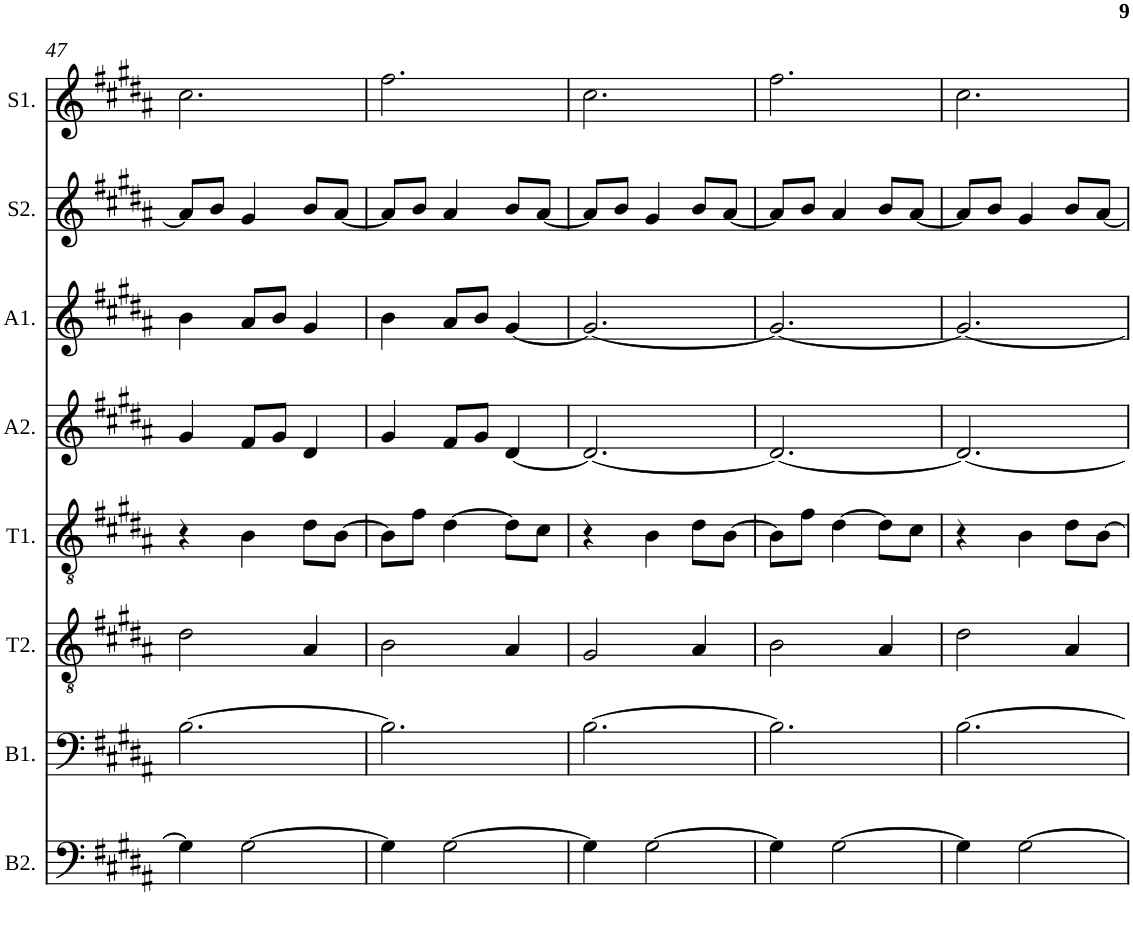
**kern	**kern	**kern	**kern	**kern	**kern	**kern	**kern
*part8	*part7	*part6	*part5	*part4	*part3	*part2	*part1
*staff8	*staff7	*staff6	*staff5	*staff4	*staff3	*staff2	*staff1
*I"Bass 2	*I"Bass 1	*I"Tenor 2	*I"Tenor 1	*I"Alto 2	*I"Alto 1	*I"Soprano 2	*I"Soprano 1
*I'B2.	*I'B1.	*I'T2.	*I'T1.	*I'A2.	*I'A1.	*I'S2.	*I'S1.
!!LO:PB:g=z
*clefF4	*clefF4	*clefGv2	*clefGv2	*clefG2	*clefG2	*clefG2	*clefG2
*k[f#c#g#d#a#]	*k[f#c#g#d#a#]	*k[f#c#g#d#a#]	*k[f#c#g#d#a#]	*k[f#c#g#d#a#]	*k[f#c#g#d#a#]	*k[f#c#g#d#a#]	*k[f#c#g#d#a#]
*g#:	*g#:	*g#:	*g#:	*g#:	*g#:	*g#:	*g#:
*M3/4	*M3/4	*M3/4	*M3/4	*M3/4	*M3/4	*M3/4	*M3/4
=47	=47	=47	=47	=47	=47	=47	=47
4G#\]	[2.B\	2d#\	4r	4g#/	4b\	8a#/L]	2.cc#\
.	.	.	.	.	.	8b/J	.
[2G#\	.	.	4B\	8f#/L	8a#/L	4g#/	.
.	.	.	.	8g#/J	8b/J	.	.
.	.	4A#/	8d#\L	4d#/	4g#/	8b/L	.
.	.	.	[8B\J	.	.	[8a#/J	.
=48	=48	=48	=48	=48	=48	=48	=48
4G#\]	2.B\]	2B\	8B\L]	4g#/	4b\	8a#/L]	2.ff#\
.	.	.	8f#\J	.	.	8b/J	.
[2G#\	.	.	[4d#\	8f#/L	8a#/L	4a#/	.
.	.	.	.	8g#/J	8b/J	.	.
.	.	4A#/	8d#\L]	[4d#/	[4g#/	8b/L	.
.	.	.	8c#\J	.	.	[8a#/J	.
=49	=49	=49	=49	=49	=49	=49	=49
4G#\]	[2.B\	2G#/	4r	2.d#/_	2.g#/_	8a#/L]	2.cc#\
.	.	.	.	.	.	8b/J	.
[2G#\	.	.	4B\	.	.	4g#/	.
.	.	4A#/	8d#\L	.	.	8b/L	.
.	.	.	[8B\J	.	.	[8a#/J	.
=50	=50	=50	=50	=50	=50	=50	=50
4G#\]	2.B\]	2B\	8B\L]	2.d#/_	2.g#/_	8a#/L]	2.ff#\
.	.	.	8f#\J	.	.	8b/J	.
[2G#\	.	.	[4d#\	.	.	4a#/	.
.	.	4A#/	8d#\L]	.	.	8b/L	.
.	.	.	8c#\J	.	.	[8a#/J	.
=51	=51	=51	=51	=51	=51	=51	=51
4G#\]	[2.B\	2d#\	4r	2.d#/_	2.g#/_	8a#/L]	2.cc#\
.	.	.	.	.	.	8b/J	.
[2G#\	.	.	4B\	.	.	4g#/	.
.	.	4A#/	8d#\L	.	.	8b/L	.
.	.	.	[8B\J	.	.	[8a#/J	.
=	=	=	=	=	=	=	=
*-	*-	*-	*-	*-	*-	*-	*-
